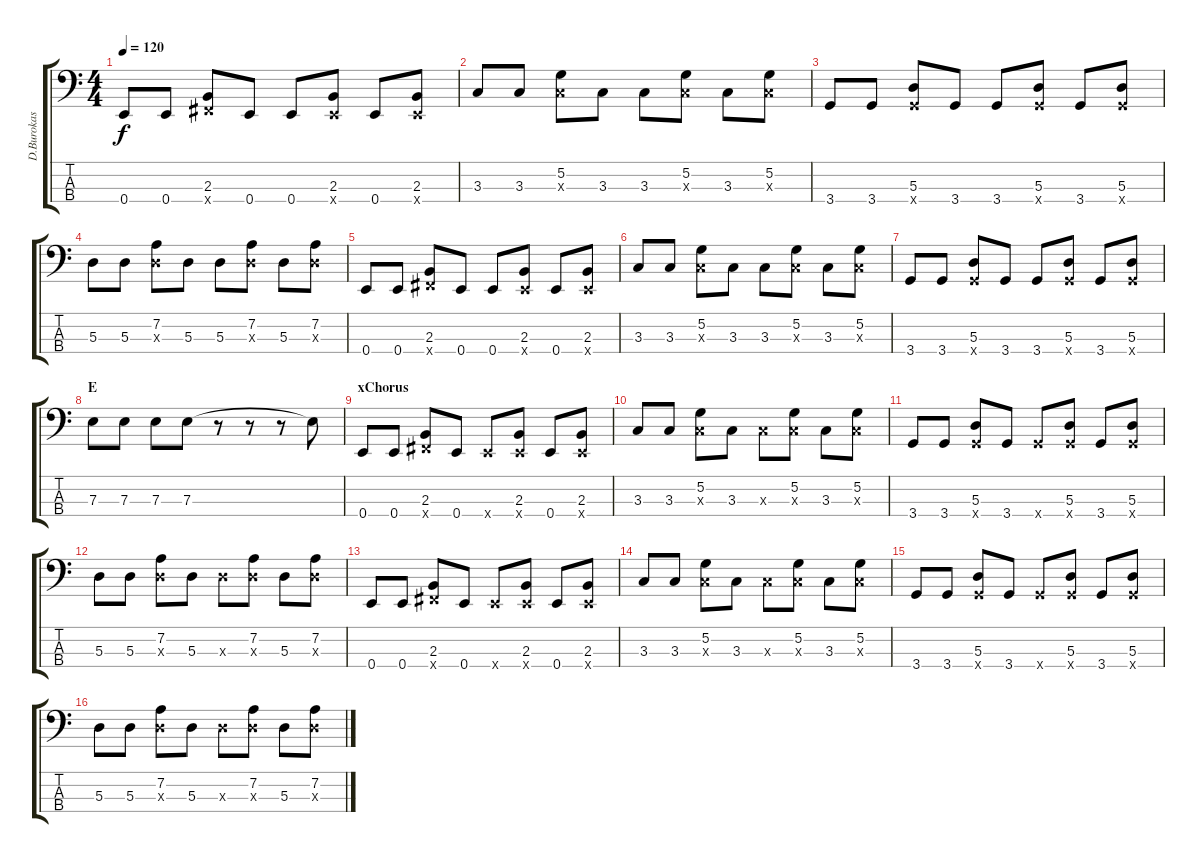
\track ("D.Burokas" "D.Burokas") {instrument electricguitarmuted}
\staff {score tabs}
\tuning (G2 D2 A1 E1) {hide}
\ts (4 4)
\tempo 120
\clef f4
\ks c
0.4.8{dy f} 0.4.8 (2.3 2.4{x}).8 0.4.8 0.4.8 (2.3 0.4{x}).8 0.4.8 (2.3 0.4{x}).8 |
3.3.8 3.3.8 (5.2 3.3{x}).8 3.3.8 3.3.8 (5.2 3.3{x}).8 3.3.8 (5.2 3.3{x}).8 |
3.4.8 3.4.8 (5.3 3.4{x}).8 3.4.8 3.4.8 (5.3 3.4{x}).8 3.4.8 (5.3 3.4{x}).8 |
5.3.8 5.3.8 (7.2 5.3{x}).8 5.3.8 5.3.8 (7.2 5.3{x}).8 5.3.8 (7.2 5.3{x}).8 |
0.4.8 0.4.8 (2.3 2.4{x}).8 0.4.8 0.4.8 (2.3 0.4{x}).8 0.4.8 (2.3 0.4{x}).8 |
3.3.8 3.3.8 (5.2 3.3{x}).8 3.3.8 3.3.8 (5.2 3.3{x}).8 3.3.8 (5.2 3.3{x}).8 |
3.4.8 3.4.8 (5.3 3.4{x}).8 3.4.8 3.4.8 (5.3 3.4{x}).8 3.4.8 (5.3 3.4{x}).8 |
\section ("" "E")
7.3.8 7.3.8 7.3.8 7.3.8 r.8 r.8 r.8 7.3{t}.8 |
\section ("" "xChorus")
0.4.8 0.4.8 (2.3 2.4{x}).8 0.4.8 0.4{x}.8 (2.3 0.4{x}).8 0.4.8 (2.3 0.4{x}).8 |
3.3.8 3.3.8 (5.2 3.3{x}).8 3.3.8 3.3{x}.8 (5.2 3.3{x}).8 3.3.8 (5.2 3.3{x}).8 |
3.4.8 3.4.8 (5.3 3.4{x}).8 3.4.8 3.4{x}.8 (5.3 3.4{x}).8 3.4.8 (5.3 3.4{x}).8 |
5.3.8 5.3.8 (7.2 5.3{x}).8 5.3.8 5.3{x}.8 (7.2 5.3{x}).8 5.3.8 (7.2 5.3{x}).8 |
0.4.8 0.4.8 (2.3 2.4{x}).8 0.4.8 0.4{x}.8 (2.3 0.4{x}).8 0.4.8 (2.3 0.4{x}).8 |
3.3.8 3.3.8 (5.2 3.3{x}).8 3.3.8 3.3{x}.8 (5.2 3.3{x}).8 3.3.8 (5.2 3.3{x}).8 |
3.4.8 3.4.8 (5.3 3.4{x}).8 3.4.8 3.4{x}.8 (5.3 3.4{x}).8 3.4.8 (5.3 3.4{x}).8 |
5.3.8 5.3.8 (7.2 5.3{x}).8 5.3.8 5.3{x}.8 (7.2 5.3{x}).8 5.3.8 (7.2 5.3{x}).8
